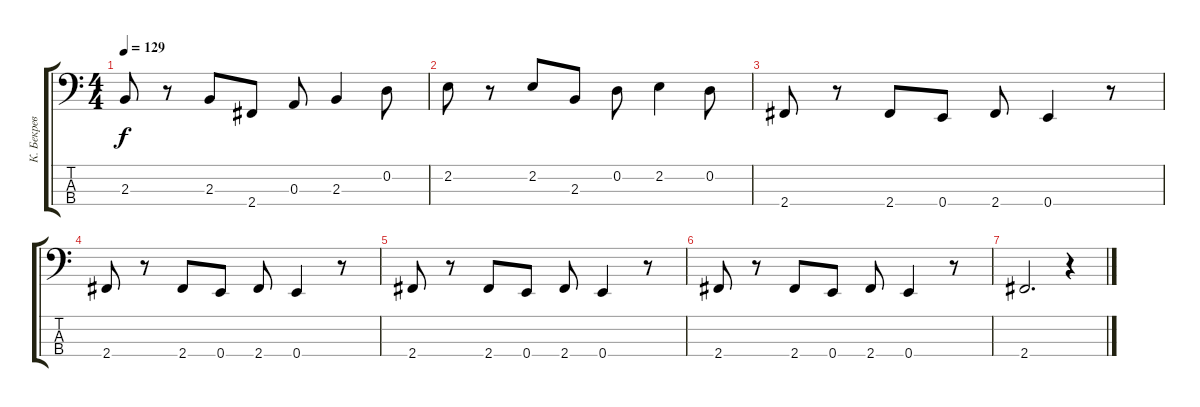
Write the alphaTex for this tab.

\track ("К. Бекрев" "К. Бекрев") {instrument electricbasspick}
\staff {score tabs}
\tuning (G2 D2 A1 E1) {hide}
\ts (4 4)
\tempo 129
\clef f4
\ks c
2.3.8{dy f} r.8 2.3.8 2.4.8 0.3.8 2.3.4 0.2.8 |
2.2.8 r.8 2.2.8 2.3.8 0.2.8 2.2.4 0.2.8 |
2.4.8 r.8 2.4.8 0.4.8 2.4.8 0.4.4 r.8 |
2.4.8 r.8 2.4.8 0.4.8 2.4.8 0.4.4 r.8 |
2.4.8 r.8 2.4.8 0.4.8 2.4.8 0.4.4 r.8 |
2.4.8 r.8 2.4.8 0.4.8 2.4.8 0.4.4 r.8 |
2.4.2{d} r.4
